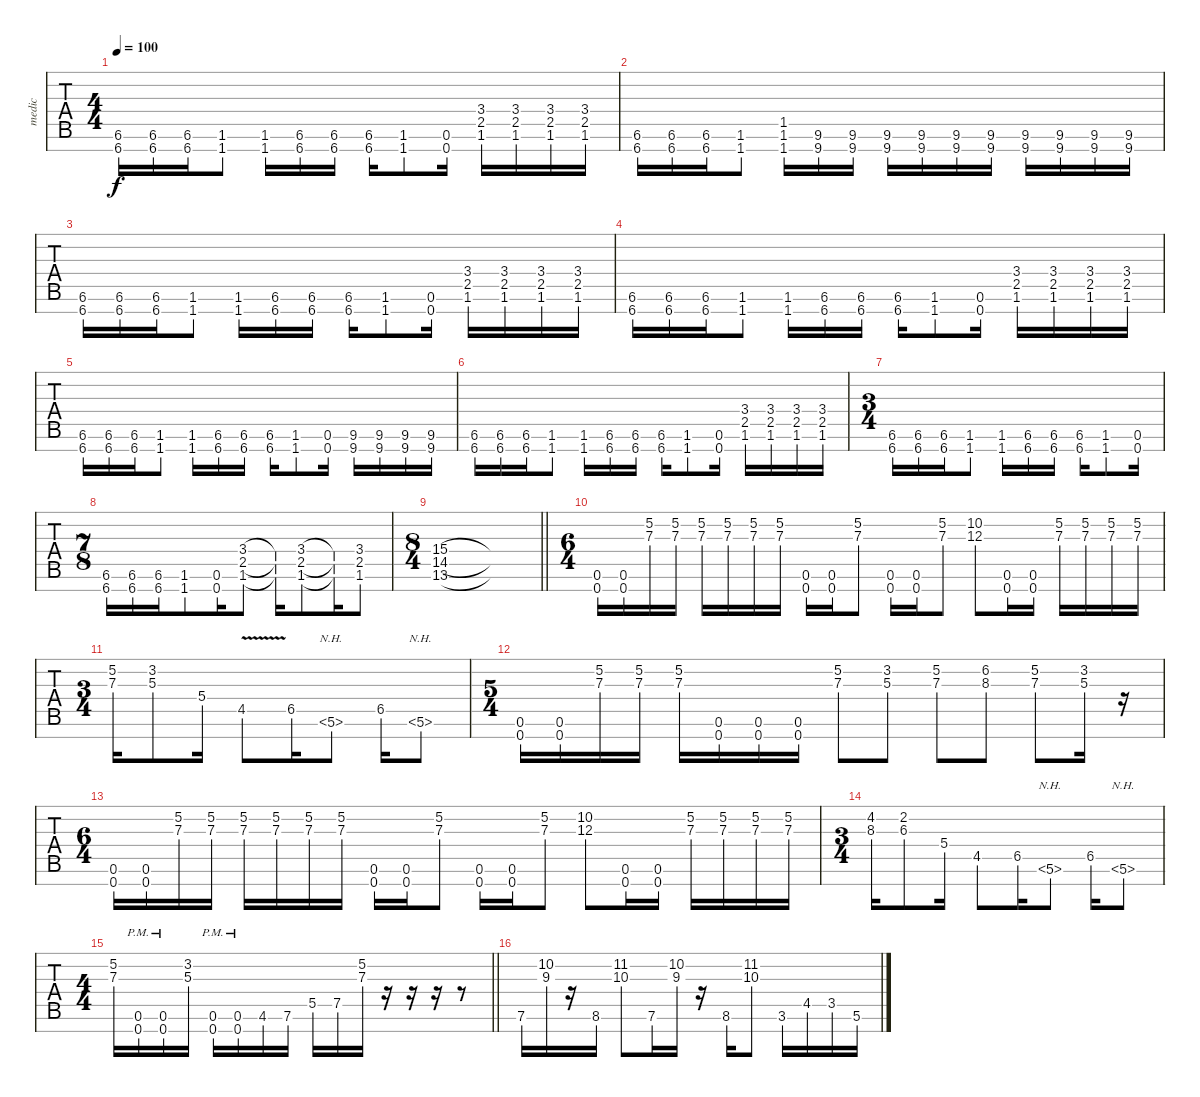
\track ("medic" "medic") {instrument overdrivenguitar}
\staff {tabs}
\tuning (E4 A3 Gb3 D3 A2 E2 A1) {hide}
\ts (4 4)
\tempo 100
\clef f4
\ks c
(6.6 6.7).16{dy f} (6.6 6.7).16 (6.6 6.7).16 (1.6 1.7).8 (1.6 1.7).16 (6.6 6.7).16 (6.6 6.7).16 (6.6 6.7).16 (1.6 1.7).8 (0.6 0.7).16 (3.4 2.5 1.6).16 (3.4 2.5 1.6).16 (3.4 2.5 1.6).16 (3.4 2.5 1.6).16 |
(6.6 6.7).16 (6.6 6.7).16 (6.6 6.7).16 (1.6 1.7).8 (1.5 1.6 1.7).16 (9.6 9.7).16 (9.6 9.7).16 (9.6 9.7).16 (9.6 9.7).16 (9.6 9.7).16 (9.6 9.7).16 (9.6 9.7).16 (9.6 9.7).16 (9.6 9.7).16 (9.6 9.7).16 |
(6.6 6.7).16 (6.6 6.7).16 (6.6 6.7).16 (1.6 1.7).8 (1.6 1.7).16 (6.6 6.7).16 (6.6 6.7).16 (6.6 6.7).16 (1.6 1.7).8 (0.6 0.7).16 (3.4 2.5 1.6).16 (3.4 2.5 1.6).16 (3.4 2.5 1.6).16 (3.4 2.5 1.6).16 |
(6.6 6.7).16 (6.6 6.7).16 (6.6 6.7).16 (1.6 1.7).8 (1.6 1.7).16 (6.6 6.7).16 (6.6 6.7).16 (6.6 6.7).16 (1.6 1.7).8 (0.6 0.7).16 (3.4 2.5 1.6).16 (3.4 2.5 1.6).16 (3.4 2.5 1.6).16 (3.4 2.5 1.6).16 |
(6.6 6.7).16 (6.6 6.7).16 (6.6 6.7).16 (1.6 1.7).8 (1.6 1.7).16 (6.6 6.7).16 (6.6 6.7).16 (6.6 6.7).16 (1.6 1.7).8 (0.6 0.7).16 (9.6 9.7).16 (9.6 9.7).16 (9.6 9.7).16 (9.6 9.7).16 |
(6.6 6.7).16 (6.6 6.7).16 (6.6 6.7).16 (1.6 1.7).8 (1.6 1.7).16 (6.6 6.7).16 (6.6 6.7).16 (6.6 6.7).16 (1.6 1.7).8 (0.6 0.7).16 (3.4 2.5 1.6).16 (3.4 2.5 1.6).16 (3.4 2.5 1.6).16 (3.4 2.5 1.6).16 |
\ts (3 4)
(6.6 6.7).16 (6.6 6.7).16 (6.6 6.7).16 (1.6 1.7).8 (1.6 1.7).16 (6.6 6.7).16 (6.6 6.7).16 (6.6 6.7).16 (1.6 1.7).8 (0.6 0.7).16 |
\ts (7 8)
(6.6 6.7).16 (6.6 6.7).16 (6.6 6.7).16 (1.6 1.7).8 (0.6 0.7).16 (3.4 2.5 1.6).8 (3.4{t} 2.5{t} 1.6{t}).16 (3.4 2.5 1.6).8 (3.4{t} 2.5{t} 1.6{t}).16 (3.4 2.5 1.6).8 |
\ts (8 4)
\barLineRight lightlight
(15.4 14.5 13.6).1 (15.4{t} 14.5{t} 13.6{t}).1 |
\ts (6 4)
\section ("" "")
(0.6 0.7).16 (0.6 0.7).16 (5.2 7.3).16 (5.2 7.3).16 (5.2 7.3).16 (5.2 7.3).16 (5.2 7.3).16 (5.2 7.3).16 (0.6 0.7).16 (0.6 0.7).16 (5.2 7.3).8 (0.6 0.7).16 (0.6 0.7).16 (5.2 7.3).8 (10.2 12.3).8 (0.6 0.7).16 (0.6 0.7).16 (5.2 7.3).16 (5.2 7.3).16 (5.2 7.3).16 (5.2 7.3).16 |
\ts (3 4)
(5.2 7.3).16 (3.2 5.3).8 5.4.16 4.5{v}.8 6.5.16 5.6{nh}.8 6.5.16 5.6{nh}.8 |
\ts (5 4)
(0.6 0.7).16 (0.6 0.7).16 (5.2 7.3).16 (5.2 7.3).16 (5.2 7.3).16 (0.6 0.7).16 (0.6 0.7).16 (0.6 0.7).16 (5.2 7.3).8 (3.2 5.3).8 (5.2 7.3).8 (6.2 8.3).8 (5.2 7.3).8 (3.2 5.3).16 r.16 |
\ts (6 4)
(0.6 0.7).16 (0.6 0.7).16 (5.2 7.3).16 (5.2 7.3).16 (5.2 7.3).16 (5.2 7.3).16 (5.2 7.3).16 (5.2 7.3).16 (0.6 0.7).16 (0.6 0.7).16 (5.2 7.3).8 (0.6 0.7).16 (0.6 0.7).16 (5.2 7.3).8 (10.2 12.3).8 (0.6 0.7).16 (0.6 0.7).16 (5.2 7.3).16 (5.2 7.3).16 (5.2 7.3).16 (5.2 7.3).16 |
\ts (3 4)
(4.2 8.3).16 (2.2 6.3).8 5.4.16 4.5.8 6.5.16 5.6{nh}.8 6.5.16 5.6{nh}.8 |
\ts (4 4)
\barLineRight lightlight
(5.2 7.3).16 (0.6{pm} 0.7{pm}).16 (0.6{pm} 0.7{pm}).16 (3.2 5.3).16 (0.6{pm} 0.7{pm}).16 (0.6{pm} 0.7{pm}).16 4.6.16 7.6.16 5.5.16 7.5.16 (5.2 7.3).16 r.16 r.16 r.16 r.8 |
\section ("" "")
7.6.16{instrument electricguitarclean} (10.2 9.3).16 r.16 8.6.16 (11.2 10.3).8 7.6.16 (10.2 9.3).16 r.16 8.6.16 (11.2 10.3).8 3.6.16 4.5.16 3.5.16 5.6.16
